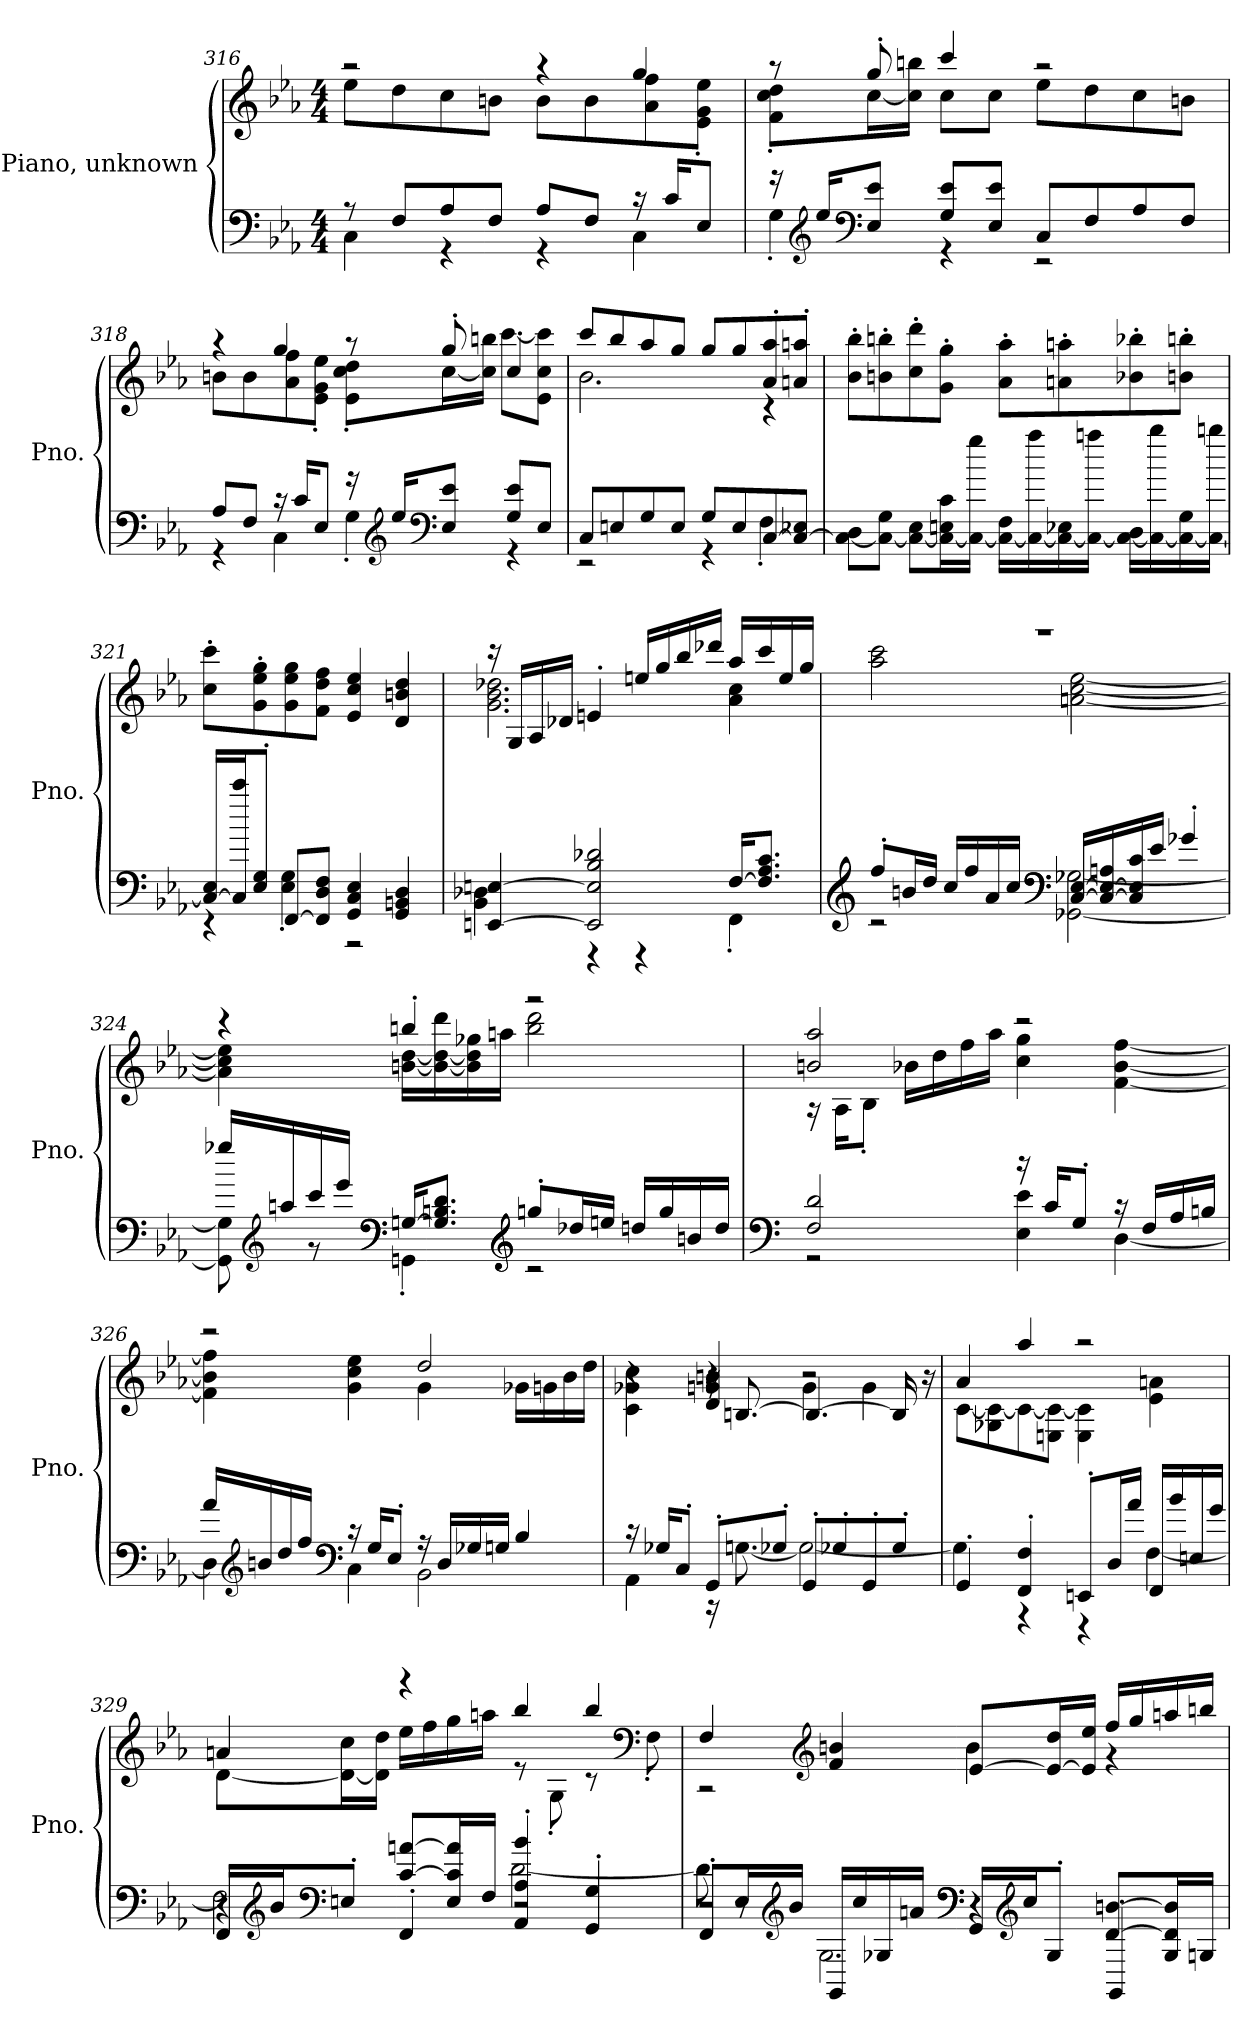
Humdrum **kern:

**kern	**kern
*part1	*part1
*staff2	*staff1
*I"Piano, unknown	*
*I'Pno.	*
*clefF4	*clefG2
*k[b-e-a-]	*k[b-e-a-]
*M4/4	*M4/4
=316	=316
*^	*^
8r	4C\	2r	8ee-\L
8F/L	.	.	8dd\
8A-/	4r	.	8cc\
8F/J	.	.	8bn\J
8A-/L	4r	4r	8b\L
8F/J	.	.	8b\
16r	4C\	4gg/	8a-\ 8ff\
16c/KL	.	.	.
8E-/J	.	.	8e-\' 8g\' 8ee-\'J
!!LO:LB:g=z	!!
=317	=317	=317	=317
16r	4G'\	8r	8f\' 8cc\' 8dd\'L
*clefG2	*	*	*
16ee-/KL	.	.	.
*clefF4	*	*	*
8E-/ 8e-/J	.	8gg'/	[16cc\L
.	.	.	16cc\] 16bbn\JJ
8G/ 8e-/L	4r	4ccc/	8cc\L
8E-/ 8e-/J	.	.	8cc\J
8C/L	2r	2r	8ee-\L
8F/	.	.	8dd\
8A-/	.	.	8cc\
8F/J	.	.	8bn\J
=318	=318	=318	=318
8A-/L	4r	4r	8bn\L
8F/J	.	.	8b\
16r	4C\	4gg/	8a-\ 8ff\
16c/KL	.	.	.
8E-/J	.	.	8e-\' 8g\' 8ee-\'J
16r	4G'\	8r	8e-\' 8cc\' 8dd\'L
*clefG2	*	*	*
16ee-/KL	.	.	.
*clefF4	*	*	*
8E-/ 8e-/J	.	8gg'/	[16cc\L
.	.	.	16cc\] 16bbn\JJ
8G/ 8e-/L	4r	4cc'/	[8ccc\L
8E-/J	.	.	8e-\ 8cc\ 8ccc\]J
!!LO:LB:g=z	!!
=319	=319	=319	=319
8C/L	2r	8ccc/L	2.b-\
8En/	.	8bb-/	.
8G/	.	8aa-/	.
8E/J	.	8gg/J	.
8G/L	4r	8gg/L	.
8E/	.	8gg/	.
[8C/	4F'\	8a-/' 8aa-/'	4r
8C/_ 8E-X/J	.	8an/' 8aan/'J	.
*v	*v	*	*
*	*v	*v
=320	=320
8C\_ 8D\L	8b-\' 8bb-\'L
8C\_ 8G\J	8bn\' 8bbn\'
8C\_ 8E-\L	8cc\' 8ddd\'
16C\_ 16En\ 16c\L	8g\' 8gg\'J
16C\_ 16gg\JJ	.
16C\_ 16F\LL	8a-\' 8aa-\'L
16C\_ 16aa-\	.
16C\_ 16E-X\	8an\' 8aan\'
16C\_ 16aan\JJ	.
16C\_ 16D\LL	8b-X\' 8bb-X\'
16C\_ 16bb-\	.
16C\_ 16G\	8bn\' 8bbn\'J
16C\_ 16bbn\JJ	.
=321	=321
*^	*
16C/_ 16E-/LL	4r	8cc\' 8ccc\'L
16C/] 16ccc/J	.	.
8E-/' 8G/'J	.	8g\' 8ee-\' 8gg\'
[8FF/L	4E-\' 4G\'	8g\ 8ee-\ 8gg\
8FF/] 8D/ 8F/J	.	8f\ 8dd\ 8ff\J
4GG/ 4C/ 4E-/	2r	4e-/ 4cc/ 4ee-/
4GG/ 4BBn/ 4D/	.	4d/ 4bn/ 4dd/
!!LO:PB:g=z
=322	=322	=322
*	*	*^
[4EEn/ [4En/	4BB-\ 4D-X\	16r	2.g\ 2.b-\ 2.dd-X\
.	.	16G/LL	.
.	.	16A-/	.
.	.	16d-X/JJ	.
2EE/] 2E/] 2B-/ 2d-X/	4r	4en'/	.
.	4r	16een/LL	.
.	.	16gg/	.
.	.	16bb-/	.
.	.	16ddd-X/JJ	.
[16F/KL	4FF'\	16aa-/LL	4a-\ 4cc\
8.F/] 8.A-/ 8.c/J	.	16ccc/	.
.	.	16ee/	.
.	.	16gg/JJ	.
=323	=323	=323	=323
*clefG2	*	*	*
8ff'/L	2r	1r	2aa-\ 2ccc\
16bn/L	.	.	.
16dd/JJ	.	.	.
16cc/LL	.	.	.
16ff/	.	.	.
16a-/	.	.	.
16cc/JJ	.	.	.
*clefF4	*	*	*
[16C/ [16E-/LL	[2GG-X\ [2G-X\	.	[2an\ [2cc\ [2ee-\
16C/_ 16E-/_ 16An/	.	.	.
16C/] 16E-/] 16c/	.	.	.
16e-/JJ	.	.	.
4g-X'/	.	.	.
!!LO:LB:g=z	!!
=324	=324	=324	=324
16gg-X/LL	8GG-\] 8G-\]	4r	4a\] 4cc\] 4ee-\]
*clefG2	*	*	*
16aan/	.	.	.
16ccc/	8r	.	.
16eee-/JJ	.	.	.
*clefF4	*	*	*
[16Gn/KL	4GGn'\	4bbn'/	[16bn\ [16dd\LL
8.G/] 8.Bn/ 8.d/J	.	.	16b\_ 16dd\_ 16ddd\
.	.	.	16b\] 16dd\] 16gg-X\
.	.	.	16aan\JJ
*clefG2	*	*	*
8ggn'/L	2r	2r	2bb\ 2ddd\
16dd-X/L	.	.	.
16een/JJ	.	.	.
16ddn/LL	.	.	.
16gg/	.	.	.
16bn/	.	.	.
16dd/JJ	.	.	.
=325	=325	=325	=325
*clefF4	*	*	*
2F/ 2d/	2r	2bn/ 2aa-/	16r
.	.	.	16A-\KL
.	.	.	8B-'\J
.	.	.	16b-X\LL
.	.	.	16dd\
.	.	.	16ff\
.	.	.	16aa-\JJ
16r	4E-\ 4e-\	2r	4cc\ 4gg\
16c/KL	.	.	.
8G'/J	.	.	.
16r	[4D\	.	[4f\ [4b-\ [4ff\
16F/LL	.	.	.
16A-/	.	.	.
16Bn/JJ	.	.	.
!!LO:LB:g=z	!!
=326	=326	=326	=326
16a-/LL	4D\]	2r	4f\] 4b-\] 4ff\]
*clefG2	*	*	*
16bn/	.	.	.
16dd/	.	.	.
16ff/JJ	.	.	.
*clefF4	*	*	*
16r	4C\	.	4g\ 4cc\ 4ee-\
16G/KL	.	.	.
8E-'/J	.	.	.
16r	2BB-\	2dd/	4g\
16D/LL	.	.	.
16G-X/	.	.	.
16Gn/JJ	.	.	.
4B-/	.	.	16g-X\LL
.	.	.	16gn\
.	.	.	16b-\
.	.	.	16dd\JJ
=327	=327	=327	=327
*	*	*	*^
16r	4AA-\	4r	4c\ 4g-X\ 4cc\	4r
16G-X/KL	.	.	.	.
8C'/J	.	.	.	.
8GG'/L	16r	4d/ 4gn/ 4bn/	4r	16r
.	[8.Gn\	.	.	[8.Bn/
8G-X'/J	.	.	.	.
8GG'/L	2G\_	2r	4g\	4.B/_
8G-X'/	.	.	.	.
8GG'/	.	.	4g\	.
8G-'/J	.	.	.	16B/]
.	.	.	.	16r
*	*	*	*v	*v
!!LO:LB:g=z
=328	=328	=328	=328
4GG'/	4G\]	4a-/	[8c\L
.	.	.	8G-X\ 8c\_
4FF/' 4F/'	4r	4aa-/	8c\_
.	.	.	8En\ 8c\_J
8EEn'/L	4r	2r	4E\ 4c\]
16D/L	.	.	.
16a-/JJ	.	.	.
16FF/LL	[4F\	.	4e-\ 4an\
16b-/	.	.	.
16En/	.	.	.
16g/JJ	.	.	.
=329	=329	=329	=329
*	*^	*	*
16FF/LL	2F\]	4r	4an/	[8d\L
*clefG2	*	*	*	*
16b-/J	.	.	.	.
*clefF4	*	*	*	*
8En'/J	.	.	.	16d\_ 16cc\L
.	.	.	.	16d\] 16dd\JJ
[8c/ [8an/L	.	4FF'/	4r	16ee-\LL
.	.	.	.	16ff\
16E/ 16c/] 16a/]L	.	.	.	16gg\
16F/JJ	.	.	.	16aan\JJ
4AA-/' 4A-/' 4b-/'	[2d\	2r	4bb-/	8r
.	.	.	.	8G'\
4GG/' 4G/'	.	.	4bb-/	8r
*	*	*	*clefF4	*
.	.	.	.	8F'\
!!LO:LB:g=z	!!
=330	=330	=330	=330	=330
8FF'/L	8d\]	2r	4F/	2r
16E-/L	8r	.	.	.
*clefG2	*	*	*	*
16b-/JJ	.	.	.	.
*	*	*	*clefG2	*
16GG/LL	2.G\	.	4f/ 4bn/	.
16cc/	.	.	.	.
16G-X/	.	.	.	.
16an/JJ	.	.	.	.
*clefF4	*	*	*	*
16GG/LL	.	4r	[8e-/L	4b\
*clefG2	*	*	*	*
16cc/J	.	.	.	.
8G-'/J	.	.	16e-/_ 16dd/L	.
.	.	.	16e-/] 16ee-/JJ	.
[8d/ [8bn/L	.	4GG'/	16ff/LL	4r
.	.	.	16gg/	.
16G-/ 16d/] 16b/]L	.	.	16aan/	.
16Gn/JJ	.	.	16bbn/JJ	.
*v	*v	*v	*	*
*	*v	*v
=	=
*-	*-
